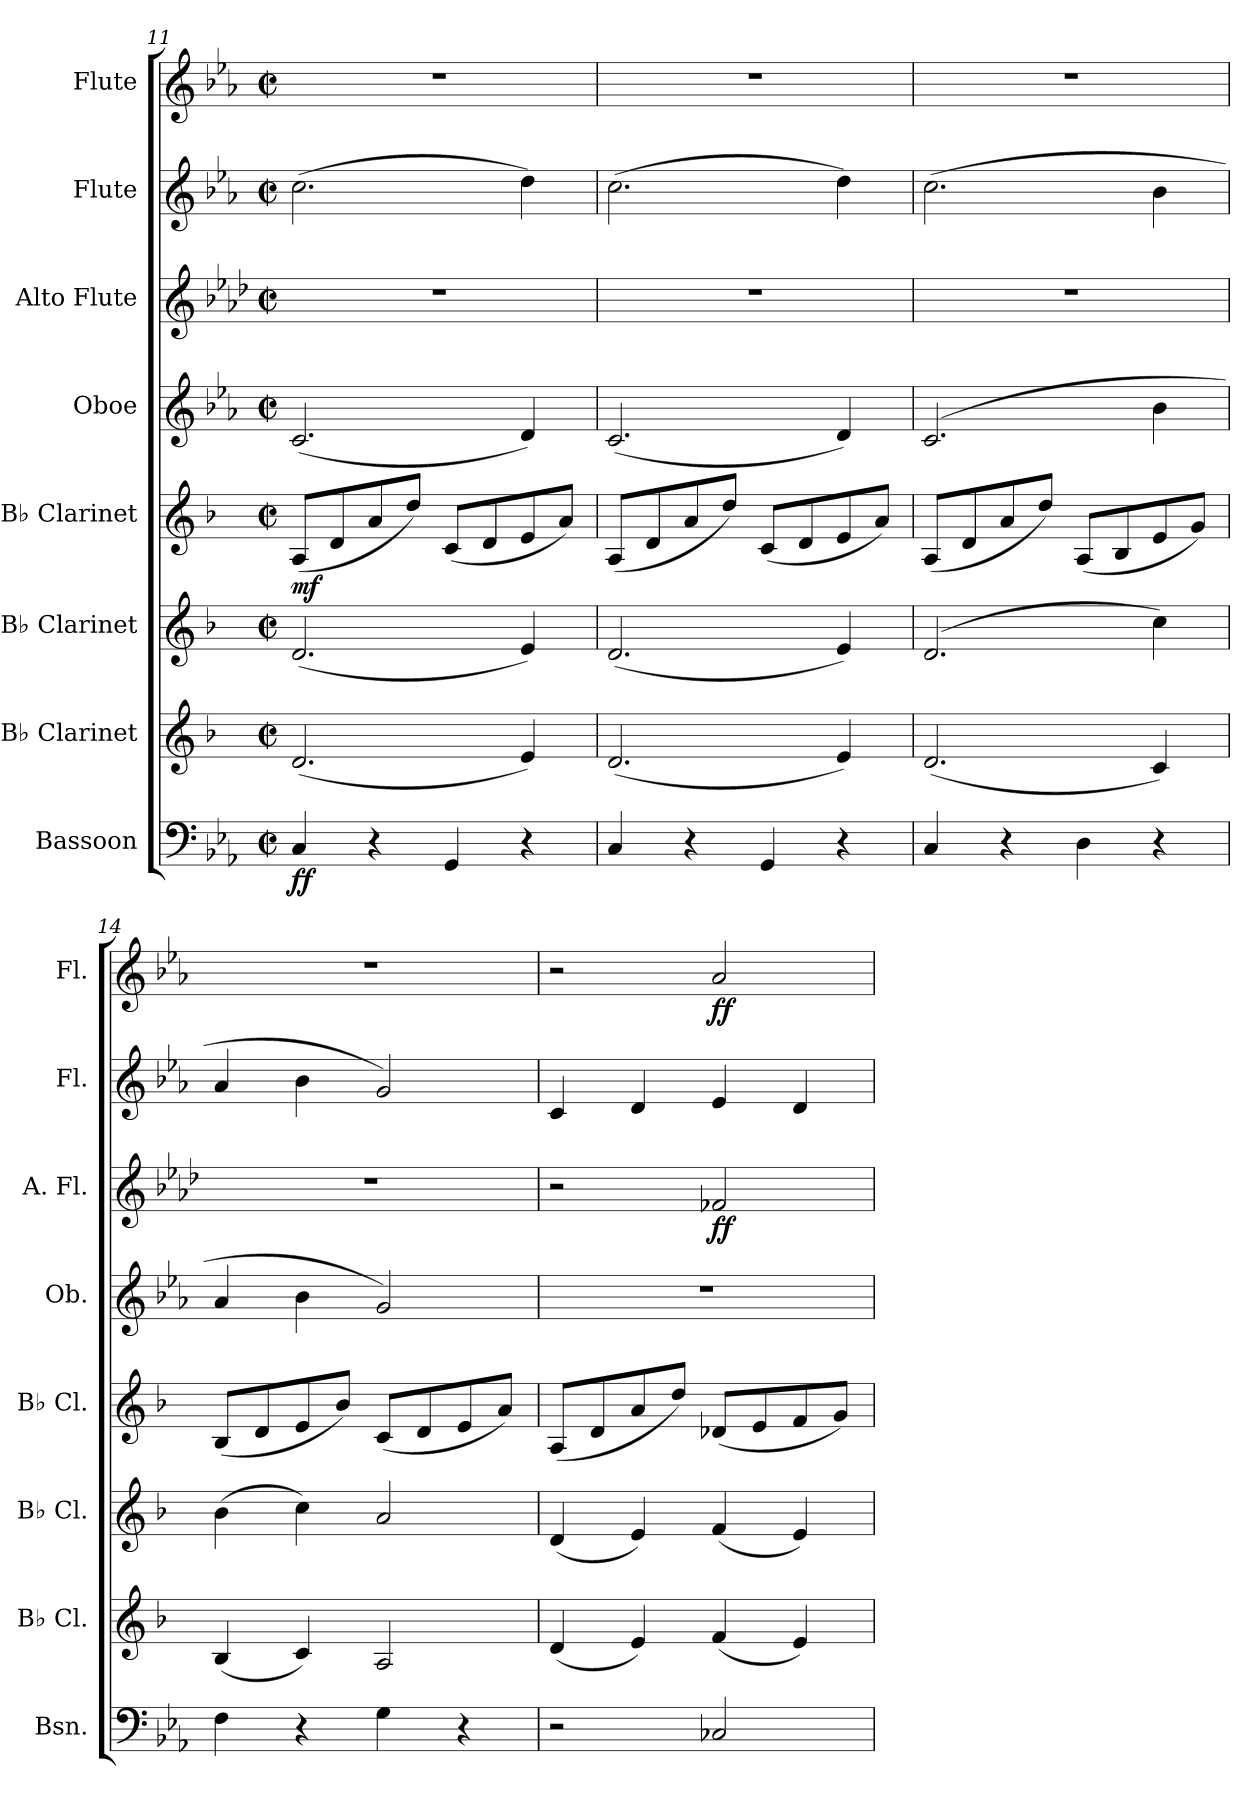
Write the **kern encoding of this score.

**kern	**dynam	**kern	**dynam	**kern	**dynam	**kern	**dynam	**kern	**dynam	**kern	**dynam	**kern	**dynam	**kern	**dynam
*part8	*part8	*part7	*part7	*part6	*part6	*part5	*part5	*part4	*part4	*part3	*part3	*part2	*part2	*part1	*part1
*staff8	*staff8	*staff7	*staff7	*staff6	*staff6	*staff5	*staff5	*staff4	*staff4	*staff3	*staff3	*staff2	*staff2	*staff1	*staff1
*I"Bassoon	*	*I"B♭ Clarinet	*	*I"B♭ Clarinet	*	*I"B♭ Clarinet	*	*I"Oboe	*	*I"Alto Flute	*	*I"Flute	*	*I"Flute	*
*I'Bsn.	*	*I'B♭ Cl.	*	*I'B♭ Cl.	*	*I'B♭ Cl.	*	*I'Ob.	*	*I'A. Fl.	*	*I'Fl.	*	*I'Fl.	*
*clefF4	*	*clefG2	*	*clefG2	*	*clefG2	*	*clefG2	*	*clefG2	*	*clefG2	*	*clefG2	*
*	*	*ITrd1c2	*	*ITrd1c2	*	*ITrd1c2	*	*	*	*ITrd3c5	*	*	*	*	*
*k[b-e-a-]	*	*k[b-e-a-]	*	*k[b-e-a-]	*	*k[b-e-a-]	*	*k[b-e-a-]	*	*k[b-e-a-]	*	*k[b-e-a-]	*	*k[b-e-a-]	*
*M2/2	*	*M2/2	*	*M2/2	*	*M2/2	*	*M2/2	*	*M2/2	*	*M2/2	*	*M2/2	*
*met(c|)	*	*met(c|)	*	*met(c|)	*	*met(c|)	*	*met(c|)	*	*met(c|)	*	*met(c|)	*	*met(c|)	*
=11	=11	=11	=11	=11	=11	=11	=11	=11	=11	=11	=11	=11	=11	=11	=11
!	!LO:DY:b	!	!LO:DY:b	!	!	!	!	!	!	!	!	!	!	!	!
!	!	!	!LO:DY:n=1:b	!	!LO:DY:b	!	!	!	!	!	!	!	!	!	!
!	!	!	!	!	!LO:DY:n=1:a	!	!	!	!	!	!	!	!	!	!
!	!	!	!	!	!LO:DY:n=2:b	!	!LO:DY:b	!	!LO:DY:b	!	!	!	!	!	!
!	!	!	!	!	!	!	!	!	!LO:DY:n=1:b	!	!	!	!LO:DY:b	!	!
!	!	!	!	!	!	!	!	!	!	!	!	!	!LO:DY:n=1:b	!	!
4C/	ff	(<2.c/	mf ff	(<2.c/	mp ff ff	(<8G/L	mf	(<2.c/	mf ff	1r	.	(>2.cc\	mf ff	1r	.
.	.	.	.	.	.	8c/	.	.	.	.	.	.	.	.	.
4r	.	.	.	.	.	8g/	.	.	.	.	.	.	.	.	.
.	.	.	.	.	.	8cc/J)	.	.	.	.	.	.	.	.	.
4GG/	.	.	.	.	.	(<8B-/L	.	.	.	.	.	.	.	.	.
.	.	.	.	.	.	8c/	.	.	.	.	.	.	.	.	.
4r	.	4d/)	.	4d/)	.	8d/	.	4d/)	.	.	.	4dd\)	.	.	.
.	.	.	.	.	.	8g/J)	.	.	.	.	.	.	.	.	.
=12	=12	=12	=12	=12	=12	=12	=12	=12	=12	=12	=12	=12	=12	=12	=12
4C/	.	(<2.c/	.	(<2.c/	.	(<8G/L	.	(<2.c/	.	1r	.	(>2.cc\	.	1r	.
.	.	.	.	.	.	8c/	.	.	.	.	.	.	.	.	.
4r	.	.	.	.	.	8g/	.	.	.	.	.	.	.	.	.
.	.	.	.	.	.	8cc/J)	.	.	.	.	.	.	.	.	.
4GG/	.	.	.	.	.	(<8B-/L	.	.	.	.	.	.	.	.	.
.	.	.	.	.	.	8c/	.	.	.	.	.	.	.	.	.
4r	.	4d/)	.	4d/)	.	8d/	.	4d/)	.	.	.	4dd\)	.	.	.
.	.	.	.	.	.	8g/J)	.	.	.	.	.	.	.	.	.
=13	=13	=13	=13	=13	=13	=13	=13	=13	=13	=13	=13	=13	=13	=13	=13
4C/	.	(<2.c/	.	(>2.c/	.	(<8G/L	.	(>2.c/	.	1r	.	(>2.cc\	.	1r	.
.	.	.	.	.	.	8c/	.	.	.	.	.	.	.	.	.
4r	.	.	.	.	.	8g/	.	.	.	.	.	.	.	.	.
.	.	.	.	.	.	8cc/J)	.	.	.	.	.	.	.	.	.
4D\	.	.	.	.	.	(<8G/L	.	.	.	.	.	.	.	.	.
.	.	.	.	.	.	8A-/	.	.	.	.	.	.	.	.	.
4r	.	4B-/)	.	4b-\)	.	8d/	.	4b-\	.	.	.	4b-\	.	.	.
.	.	.	.	.	.	8f/J)	.	.	.	.	.	.	.	.	.
=14	=14	=14	=14	=14	=14	=14	=14	=14	=14	=14	=14	=14	=14	=14	=14
4F\	.	(<4A-/	.	(>4a-\	.	(<8A-/L	.	4a-/	.	1r	.	4a-/	.	1r	.
.	.	.	.	.	.	8c/	.	.	.	.	.	.	.	.	.
4r	.	4B-/)	.	4b-\)	.	8d/	.	4b-\	.	.	.	4b-\	.	.	.
.	.	.	.	.	.	8a-/J)	.	.	.	.	.	.	.	.	.
4G\	.	2G/	.	2g/	.	(<8B-/L	.	2g/)	.	.	.	2g/)	.	.	.
.	.	.	.	.	.	8c/	.	.	.	.	.	.	.	.	.
4r	.	.	.	.	.	8d/	.	.	.	.	.	.	.	.	.
.	.	.	.	.	.	8g/J)	.	.	.	.	.	.	.	.	.
!!LO:LB:g=z
=15	=15	=15	=15	=15	=15	=15	=15	=15	=15	=15	=15	=15	=15	=15	=15
2r	.	(<4c/	.	(<4c/	.	(<8G/L	.	1r	.	2r	.	4c/	.	2r	.
.	.	.	.	.	.	8c/	.	.	.	.	.	.	.	.	.
.	.	4d/)	.	4d/)	.	8g/	.	.	.	.	.	4d/	.	.	.
.	.	.	.	.	.	8cc/J)	.	.	.	.	.	.	.	.	.
!	!	!	!	!	!	!	!	!	!	!	!LO:DY:b	!	!	!	!LO:DY:b
2C-X/	.	(<4e-/	.	(<4e-/	.	(<8c-X/L	.	.	.	2c-X/	ff	4e-/	.	2a-/	ff
.	.	.	.	.	.	8d/	.	.	.	.	.	.	.	.	.
.	.	4d/)	.	4d/)	.	8e-/	.	.	.	.	.	4d/	.	.	.
.	.	.	.	.	.	8f/J)	.	.	.	.	.	.	.	.	.
=	=	=	=	=	=	=	=	=	=	=	=	=	=	=	=
*-	*-	*-	*-	*-	*-	*-	*-	*-	*-	*-	*-	*-	*-	*-	*-
